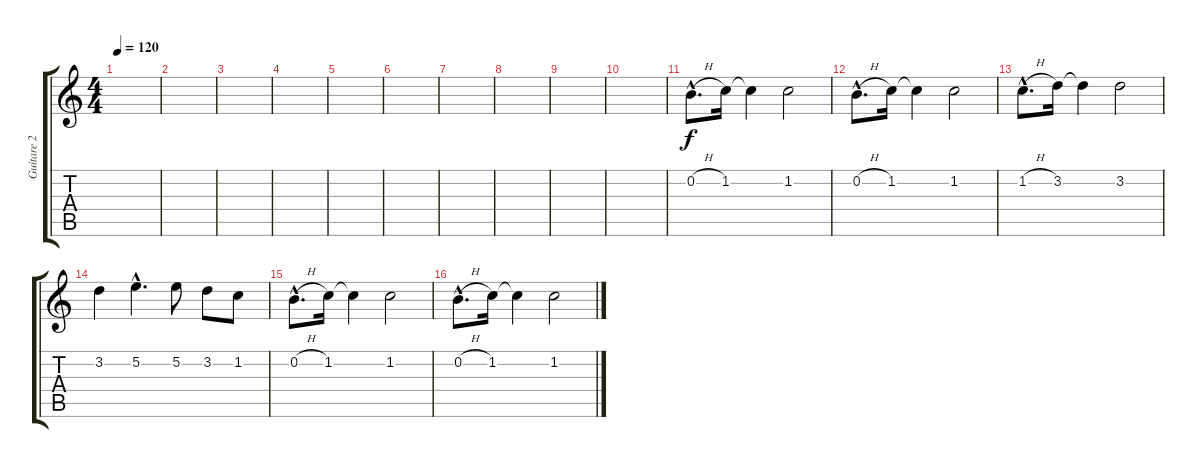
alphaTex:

\track ("Guitare 2" "Guitare 2") {instrument electricguitarclean}
\staff {score tabs}
\tuning (E4 B3 G3 D3 A2 E2) {hide}
\ts (4 4)
\tempo 120
\clef g2
\ks c
|
|
|
|
|
|
|
|
|
|
0.2{h hac}.8{d} 1.2.16 1.2{t}.4 1.2.2 |
0.2{h hac}.8{d} 1.2.16 1.2{t}.4 1.2.2 |
1.2{h hac}.8{d} 3.2.16 3.2{t}.4 3.2.2 |
3.2.4 5.2{hac}.4{d} 5.2.8 3.2.8 1.2.8 |
0.2{h hac}.8{d} 1.2.16 1.2{t}.4 1.2.2 |
0.2{h hac}.8{d} 1.2.16 1.2{t}.4 1.2.2
